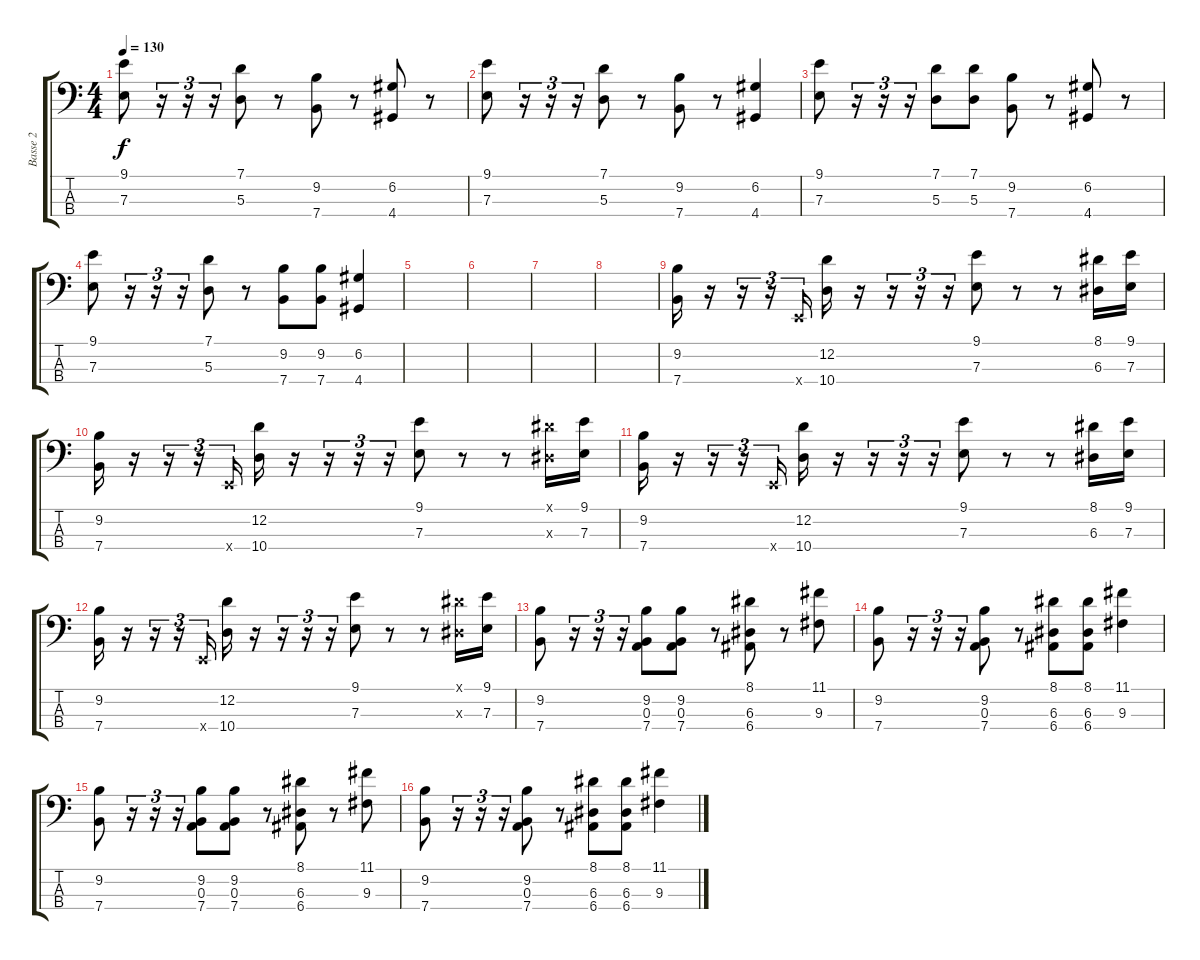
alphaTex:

\track ("Basse 2 " "Basse 2 ") {instrument acousticbass}
\staff {score tabs}
\tuning (G2 D2 A1 E1) {hide}
\ts (4 4)
\tempo 130
\clef f4
\ks c
(9.1 7.3).8{dy f instrument acousticbass} r.16{tu (3 2)} r.16{tu (3 2)} r.16{tu (3 2)} (7.1 5.3).8 r.8 (9.2 7.4).8 r.8 (6.2 4.4).8 r.8 |
(9.1 7.3).8 r.16{tu (3 2)} r.16{tu (3 2)} r.16{tu (3 2)} (7.1 5.3).8 r.8 (9.2 7.4).8 r.8 (6.2 4.4).4 |
(9.1 7.3).8 r.16{tu (3 2)} r.16{tu (3 2)} r.16{tu (3 2)} (7.1 5.3).8 (7.1 5.3).8 (9.2 7.4).8 r.8 (6.2 4.4).8 r.8 |
(9.1 7.3).8 r.16{tu (3 2)} r.16{tu (3 2)} r.16{tu (3 2)} (7.1 5.3).8 r.8 (9.2 7.4).8 (9.2 7.4).8 (6.2 4.4).4 |
|
|
|
|
(9.2 7.4).16 r.16 r.16{tu (3 2)} r.16{tu (3 2)} 0.4{x}.16{tu (3 2)} (12.2 10.4).16 r.16 r.16{tu (3 2)} r.16{tu (3 2)} r.16{tu (3 2)} (9.1 7.3).8 r.8 r.8 (8.1 6.3).16 (9.1 7.3).16 |
(9.2 7.4).16 r.16 r.16{tu (3 2)} r.16{tu (3 2)} 0.4{x}.16{tu (3 2)} (12.2 10.4).16 r.16 r.16{tu (3 2)} r.16{tu (3 2)} r.16{tu (3 2)} (9.1 7.3).8 r.8 r.8 (8.1{x} 6.3{x}).16 (9.1 7.3).16 |
(9.2 7.4).16 r.16 r.16{tu (3 2)} r.16{tu (3 2)} 0.4{x}.16{tu (3 2)} (12.2 10.4).16 r.16 r.16{tu (3 2)} r.16{tu (3 2)} r.16{tu (3 2)} (9.1 7.3).8 r.8 r.8 (8.1 6.3).16 (9.1 7.3).16 |
(9.2 7.4).16 r.16 r.16{tu (3 2)} r.16{tu (3 2)} 0.4{x}.16{tu (3 2)} (12.2 10.4).16 r.16 r.16{tu (3 2)} r.16{tu (3 2)} r.16{tu (3 2)} (9.1 7.3).8 r.8 r.8 (8.1{x} 6.3{x}).16 (9.1 7.3).16 |
(9.2 7.4).8 r.16{tu (3 2)} r.16{tu (3 2)} r.16{tu (3 2)} (9.2 0.3 7.4).8 (9.2 0.3 7.4).8 r.8 (8.1 6.3 6.4).8 r.8 (11.1 9.3).8 |
(9.2 7.4).8 r.16{tu (3 2)} r.16{tu (3 2)} r.16{tu (3 2)} (9.2 0.3 7.4).8 r.8 (8.1 6.3 6.4).8 (8.1 6.3 6.4).8 (11.1 9.3).4 |
(9.2 7.4).8 r.16{tu (3 2)} r.16{tu (3 2)} r.16{tu (3 2)} (9.2 0.3 7.4).8 (9.2 0.3 7.4).8 r.8 (8.1 6.3 6.4).8 r.8 (11.1 9.3).8 |
(9.2 7.4).8 r.16{tu (3 2)} r.16{tu (3 2)} r.16{tu (3 2)} (9.2 0.3 7.4).8 r.8 (8.1 6.3 6.4).8 (8.1 6.3 6.4).8 (11.1 9.3).4
